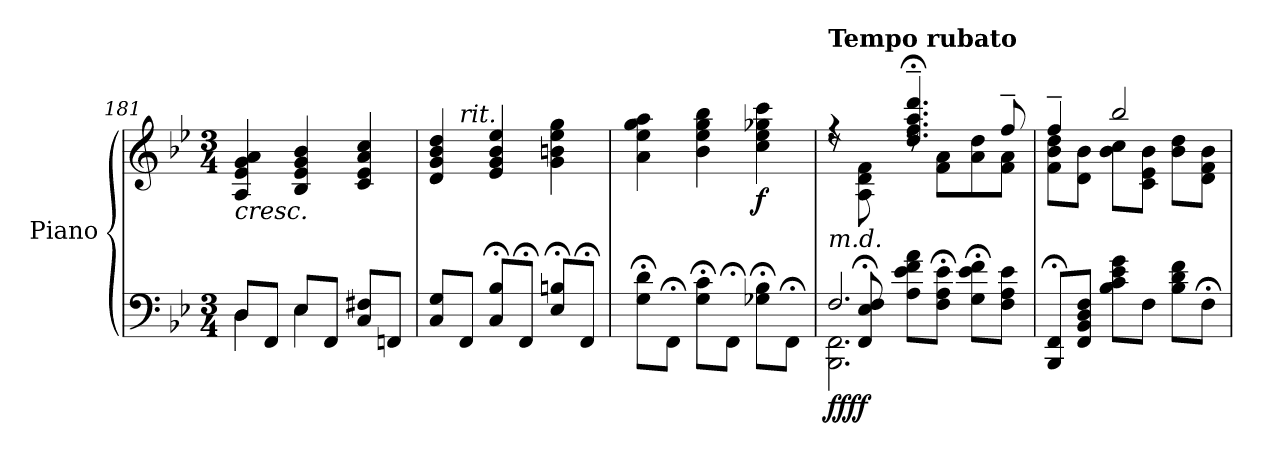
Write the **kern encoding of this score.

**kern	**kern	**dynam
*part1	*part1	*part1
*staff2	*staff1	*staff1/2
*I"Piano	*	*
*I'Pno.	*	*
*clefF4	*clefG2	*
*k[b-e-]	*k[b-e-]	*
*M3/4	*M3/4	*
=181	=181	=181
*^	*	*
!	!	!LO:TX:b:i:t=cresc.	!
8D/L	4D\	4A/ 4e-/ 4g/ 4a/	.
8FF/J	.	.	.
8E-/L	4E-\	4B-/ 4e-/ 4g/ 4b-/	.
8FF/J	.	.	.
8C/ 8F#X/L	4ryy	4c/ 4e-/ 4a/ 4cc/	.
8FFni/J	.	.	.
*v	*v	*	*
=182	=182	=182
*	*^	*
8C/ 8G/L	4d/ 4g/ 4b-/ 4dd/	8ryy	.
!	!	!LO:TX:a:i:t=rit.	!
8FF/J	.	2ryy	.
8C/;< 8B-/;<L	4e-/ 4g/ 4b-/ 4ee-/	.	.
8FF;</J	.	.	.
8E-/;< 8Bn/;<L	4g\ 4bn\ 4ee-\ 4gg\	.	.
8FF;</J	.	8ryy	.
*	*v	*v	*
=183	=183	=183
8G\;< 8d\;<L	4a\ 4ee-\ 4gg\ 4aa\	.
8FF;<\J	.	.
8G\;< 8c\;<L	4b-i\ 4ee-\ 4gg\ 4bb-\	.
8FF;<\J	.	.
!	!	!LO:DY:b
8G-X\;< 8B-\;<L	4cc\ 4ee-\ 4gg-X\ 4ccc\	f
8FF;<\J	.	.
!!LO:LB:g=z
=184	=184	=184
*^	*^	*
*	*^	*	*	*
!	!	!	!LO:TX:a:B:t=Tempo rubato	!	!
!LO:TX:a:i:t=m.d.	!	!	!	!	!
!	!	!	!	!	!LO:DY:b=2
!	!	!	!	!	!LO:DY:n=1:b
8r;<yy	2.BBB-\ 2.FF\	2.F/	4r	8rdd	ff ff
8FF/;< 8E-/;< 8F/;<	.	.	.	8A\ 8d\ 8f\	.
8A\ 8e-\ 8f\ 8a\L	.	.	4.dd/;<~ 4.ff/;<~ 4.aa/;<~ 4.ddd/;<~	8rdd	.
8F\;< 8A\;< 8e-\;<J	.	.	.	8f\ 8a\L	.
8G\;< 8e-\;< 8f\;<L	.	.	.	8a\ 8dd\	.
8F\ 8A\ 8e-\J	.	.	8ff~/	8f\ 8a\J	.
*v	*v	*v	*	*	*
=185	=185	=185	=185
8BBB-/;< 8FF/;<L	4ff~/	8f\ 8b-\ 8dd\L	.
8FF/ 8BB-/ 8D/ 8F/J	.	8d\ 8b-\J	.
8B-\ 8c\ 8e-\ 8g\L	2bb-/	8b-\ 8cc\L	.
8F\J	.	8c\ 8e-\ 8b-\J	.
8B-\ 8d\ 8f\L	.	8b-\ 8dd\L	.
8F;<\J	.	8d\ 8f\ 8b-\J	.
*	*v	*v	*
=	=	=
*-	*-	*-
